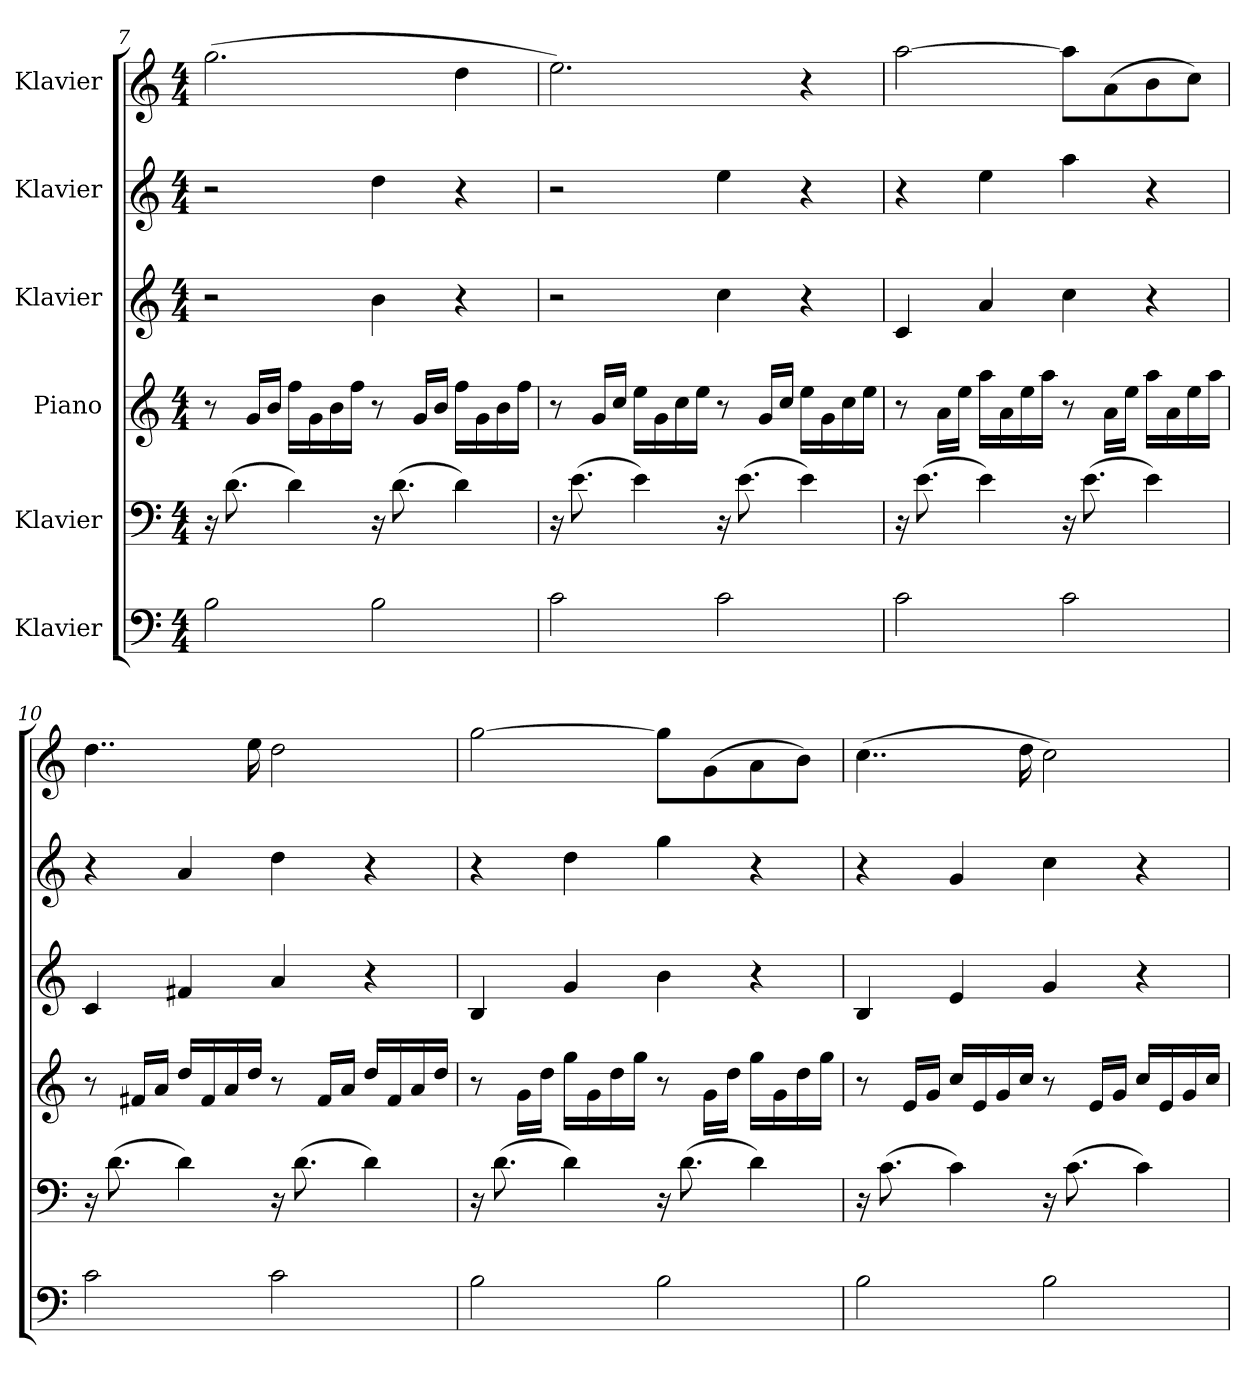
**kern	**kern	**kern	**kern	**kern	**kern
*part6	*part5	*part4	*part3	*part2	*part1
*staff6	*staff5	*staff4	*staff3	*staff2	*staff1
*I"Klavier	*I"Klavier	*I"Piano	*I"Klavier	*I"Klavier	*I"Klavier
!!LO:LB:g=z
*clefF4	*clefF4	*clefG2	*clefG2	*clefG2	*clefG2
*k[]	*k[]	*k[]	*k[]	*k[]	*k[]
*M4/4	*M4/4	*M4/4	*M4/4	*M4/4	*M4/4
=7	=7	=7	=7	=7	=7
2B\	16r	8r	2r	2r	(2.gg\
.	(8.d\	.	.	.	.
.	.	16g/LL	.	.	.
.	.	16b/JJ	.	.	.
.	4d\)	16ff\LL	.	.	.
.	.	16g\	.	.	.
.	.	16b\	.	.	.
.	.	16ff\JJ	.	.	.
2B\	16r	8r	4b\	4dd\	.
.	(8.d\	.	.	.	.
.	.	16g/LL	.	.	.
.	.	16b/JJ	.	.	.
.	4d\)	16ff\LL	4r	4r	4dd\
.	.	16g\	.	.	.
.	.	16b\	.	.	.
.	.	16ff\JJ	.	.	.
=8	=8	=8	=8	=8	=8
2c\	16r	8r	2r	2r	2.ee\)
.	(8.e\	.	.	.	.
.	.	16g/LL	.	.	.
.	.	16cc/JJ	.	.	.
.	4e\)	16ee\LL	.	.	.
.	.	16g\	.	.	.
.	.	16cc\	.	.	.
.	.	16ee\JJ	.	.	.
2c\	16r	8r	4cc\	4ee\	.
.	(8.e\	.	.	.	.
.	.	16g/LL	.	.	.
.	.	16cc/JJ	.	.	.
.	4e\)	16ee\LL	4r	4r	4r
.	.	16g\	.	.	.
.	.	16cc\	.	.	.
.	.	16ee\JJ	.	.	.
=9	=9	=9	=9	=9	=9
2c\	16r	8r	4c/	4r	[2aa\
.	(8.e\	.	.	.	.
.	.	16a\LL	.	.	.
.	.	16ee\JJ	.	.	.
.	4e\)	16aa\LL	4a/	4ee\	.
.	.	16a\	.	.	.
.	.	16ee\	.	.	.
.	.	16aa\JJ	.	.	.
2c\	16r	8r	4cc\	4aa\	8aa\L]
.	(8.e\	.	.	.	.
.	.	16a\LL	.	.	(8a\
.	.	16ee\JJ	.	.	.
.	4e\)	16aa\LL	4r	4r	8b\
.	.	16a\	.	.	.
.	.	16ee\	.	.	8cc\J)
.	.	16aa\JJ	.	.	.
!!LO:PB:g=z
=10	=10	=10	=10	=10	=10
2c\	16r	8r	4c/	4r	4..dd\
.	(8.d\	.	.	.	.
.	.	16f#X/LL	.	.	.
.	.	16a/JJ	.	.	.
.	4d\)	16dd/LL	4f#X/	4a/	.
.	.	16f#/	.	.	.
.	.	16a/	.	.	.
.	.	16dd/JJ	.	.	16ee\
2c\	16r	8r	4a/	4dd\	2dd\
.	(8.d\	.	.	.	.
.	.	16f#/LL	.	.	.
.	.	16a/JJ	.	.	.
.	4d\)	16dd/LL	4r	4r	.
.	.	16f#/	.	.	.
.	.	16a/	.	.	.
.	.	16dd/JJ	.	.	.
=11	=11	=11	=11	=11	=11
2B\	16r	8r	4B/	4r	[2gg\
.	(8.d\	.	.	.	.
.	.	16g\LL	.	.	.
.	.	16dd\JJ	.	.	.
.	4d\)	16gg\LL	4g/	4dd\	.
.	.	16g\	.	.	.
.	.	16dd\	.	.	.
.	.	16gg\JJ	.	.	.
2B\	16r	8r	4b\	4gg\	8gg\L]
.	(8.d\	.	.	.	.
.	.	16g\LL	.	.	(8g\
.	.	16dd\JJ	.	.	.
.	4d\)	16gg\LL	4r	4r	8a\
.	.	16g\	.	.	.
.	.	16dd\	.	.	8b\J)
.	.	16gg\JJ	.	.	.
=12	=12	=12	=12	=12	=12
2B\	16r	8r	4B/	4r	(4..cc\
.	(8.c\	.	.	.	.
.	.	16e/LL	.	.	.
.	.	16g/JJ	.	.	.
.	4c\)	16cc/LL	4e/	4g/	.
.	.	16e/	.	.	.
.	.	16g/	.	.	.
.	.	16cc/JJ	.	.	16dd\
2B\	16r	8r	4g/	4cc\	2cc\)
.	(8.c\	.	.	.	.
.	.	16e/LL	.	.	.
.	.	16g/JJ	.	.	.
.	4c\)	16cc/LL	4r	4r	.
.	.	16e/	.	.	.
.	.	16g/	.	.	.
.	.	16cc/JJ	.	.	.
=	=	=	=	=	=
*-	*-	*-	*-	*-	*-
